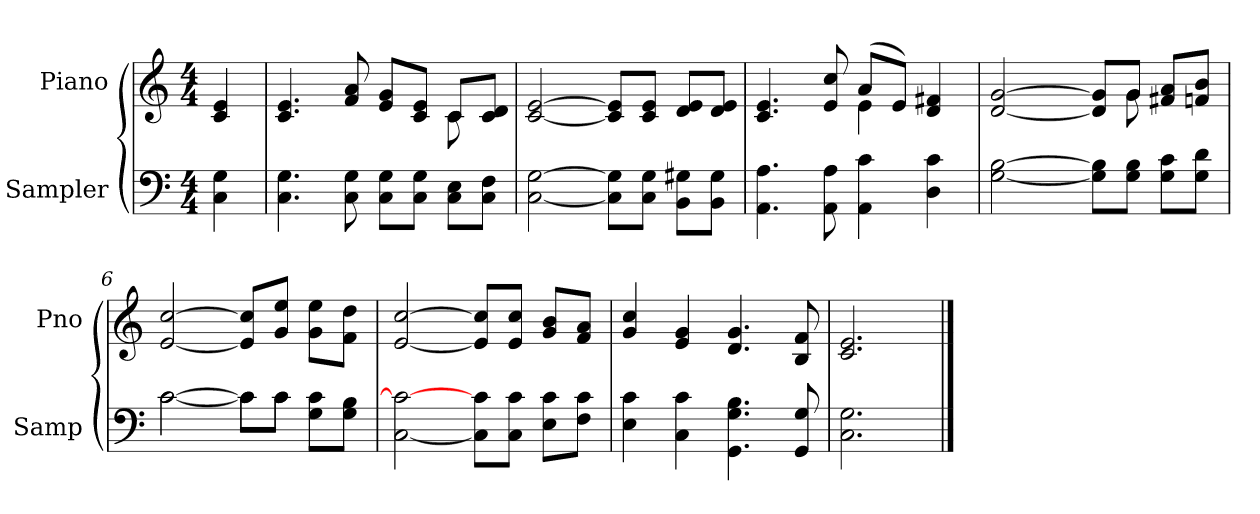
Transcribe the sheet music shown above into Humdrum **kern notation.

**kern	**kern
*part2	*part1
*staff2	*staff1
*I"Sampler	*I"Piano
*I'Samp	*I'Pno
*clefF4	*clefG2
*M4/4	*M4/4
=1	=1
4C 4G	4c 4e
=2	=2
*	*^
4.C 4.G	4.c 4.e	2.ryy
8C 8G	8f 8a	.
8C\ 8G\L	8e/ 8g/L	.
8C\ 8G\J	8c/ 8e/J	.
8C\ 8E\L	8c/L	8c
8C\ 8F\J	8c/ 8d/J	8ryy
*	*v	*v
=3	=3
[2C [2G	[2c [2e
8C]\ 8G]\L	8c]/ 8e]/L
8C\ 8G\J	8c/ 8e/J
8BB\ 8G#X\L	8d/ 8e/L
8BB\ 8G#\J	8d/ 8e/J
=4	=4
*	*^
4.AA 4.A	4.c 4.e	2ryy
8AA 8A	8e 8cc	.
4AA 4c	(8a/L	4e
.	8e/J)	.
4D 4c	4d 4f#X	4ryy
=5	=5	=5
[2G [2B	[2d [2g	8ryy
*	*v	*v
8G]\ 8B]\L	8d]/ 8g]/L
*	*^
8G\ 8B\J	8g/J	8g
8G\ 8c\L	8f#X/ 8a/L	4ryy
8G\ 8d\J	8fn/ 8b/J	.
*	*v	*v
=6	=6
*^	*
[2c\	[2c	[2e [2cc
8c\L]	8c\L]	8e]/ 8cc]/L
8c\J	8c\J	8g/ 8ee/J
8G\ 8c\L	4ryy	8g\ 8ee\L
8G\ 8B\J	.	8f\ 8dd\J
*v	*v	*
=7	=7
[2C 2c_	[2e [2cc
8C]\ 8c\L	8e]/ 8cc]/L
8C\ 8c\J	8e/ 8cc/J
8E\ 8c\L	8g/ 8b/L
8F\ 8c\J	8f/ 8a/J
=8	=8
4E 4c	4g 4cc
4C 4c	4e 4g
4.GG 4.G 4.B	4.d 4.g
8GG 8G	8B 8f
=9	=9
2.C 2.G	2.c 2.e
==	==
*-	*-
